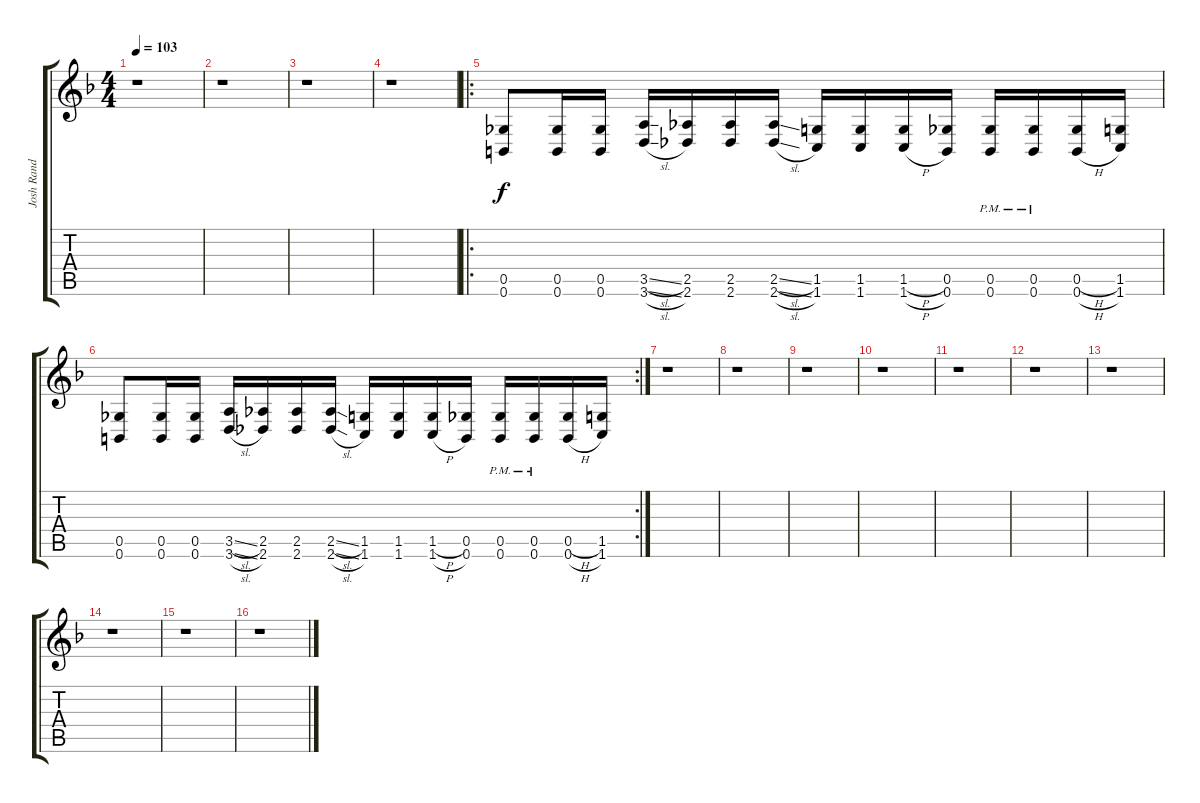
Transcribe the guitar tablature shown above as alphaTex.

\track ("Josh Rand 1" "Josh Rand ") {instrument distortionguitar}
\staff {score tabs}
\tuning (Db4 Ab3 E3 B2 Gb2 B1) {hide}
\ts (4 4)
\tempo 103
\clef g2
\ks f
r.1{dy f instrument distortionguitar} |
r.1 |
r.1 |
r.1 |
\ro
(0.5 0.6).8 (0.5 0.6).16 (0.5 0.6).16 (3.5{sl} 3.6{sl}).16 (2.5 2.6).16 (2.5 2.6).16 (2.5{sl} 2.6{sl}).16 (1.5 1.6).16 (1.5 1.6).16 (1.5{h} 1.6{h}).16 (0.5 0.6).16 (0.5{pm} 0.6{pm}).16 (0.5{pm} 0.6{pm}).16 (0.5{h} 0.6{h}).16 (1.5 1.6).16 |
\rc 2
(0.5 0.6).8 (0.5 0.6).16 (0.5 0.6).16 (3.5{sl} 3.6{sl}).16 (2.5 2.6).16 (2.5 2.6).16 (2.5{sl} 2.6{sl}).16 (1.5 1.6).16 (1.5 1.6).16 (1.5{h} 1.6{h}).16 (0.5 0.6).16 (0.5{pm} 0.6{pm}).16 (0.5{pm} 0.6{pm}).16 (0.5{h} 0.6{h}).16 (1.5 1.6).16 |
r.1 |
r.1 |
r.1 |
r.1 |
r.1 |
r.1 |
r.1 |
r.1 |
r.1 |
r.1
